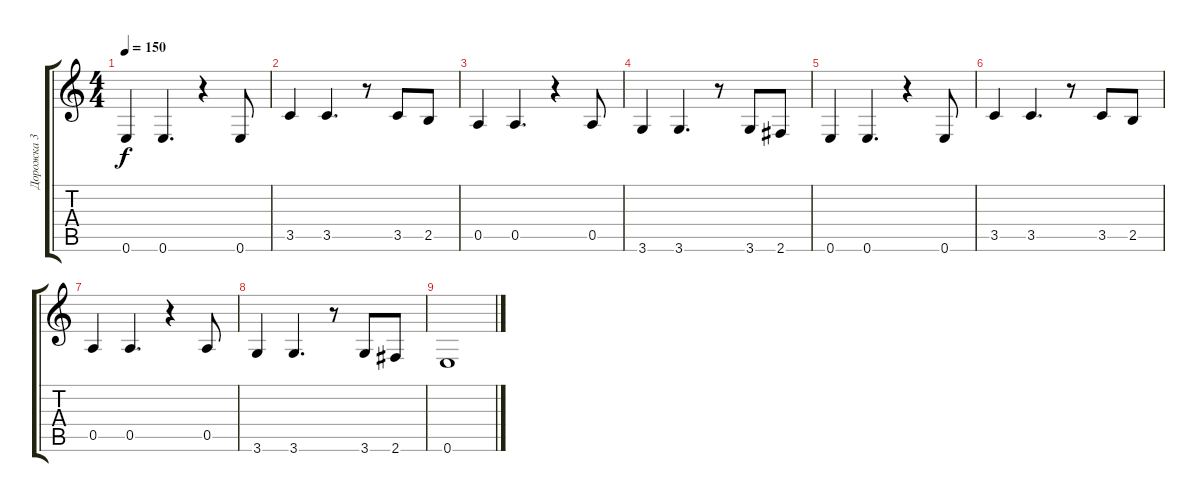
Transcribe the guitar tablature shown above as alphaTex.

\track ("Дорожка 3" "Дорожка 3") {instrument acousticguitarsteel}
\staff {score tabs}
\tuning (E4 B3 G3 D3 A2 E2) {hide}
\ts (4 4)
\tempo 150
\clef g2
\ks c
0.6.4{dy f} 0.6.4{d} r.4 0.6.8 |
3.5.4 3.5.4{d} r.8 3.5.8 2.5.8 |
0.5.4 0.5.4{d} r.4 0.5.8 |
3.6.4 3.6.4{d} r.8 3.6.8 2.6.8 |
0.6.4 0.6.4{d} r.4 0.6.8 |
3.5.4 3.5.4{d} r.8 3.5.8 2.5.8 |
0.5.4 0.5.4{d} r.4 0.5.8 |
3.6.4 3.6.4{d} r.8 3.6.8 2.6.8 |
0.6.1
